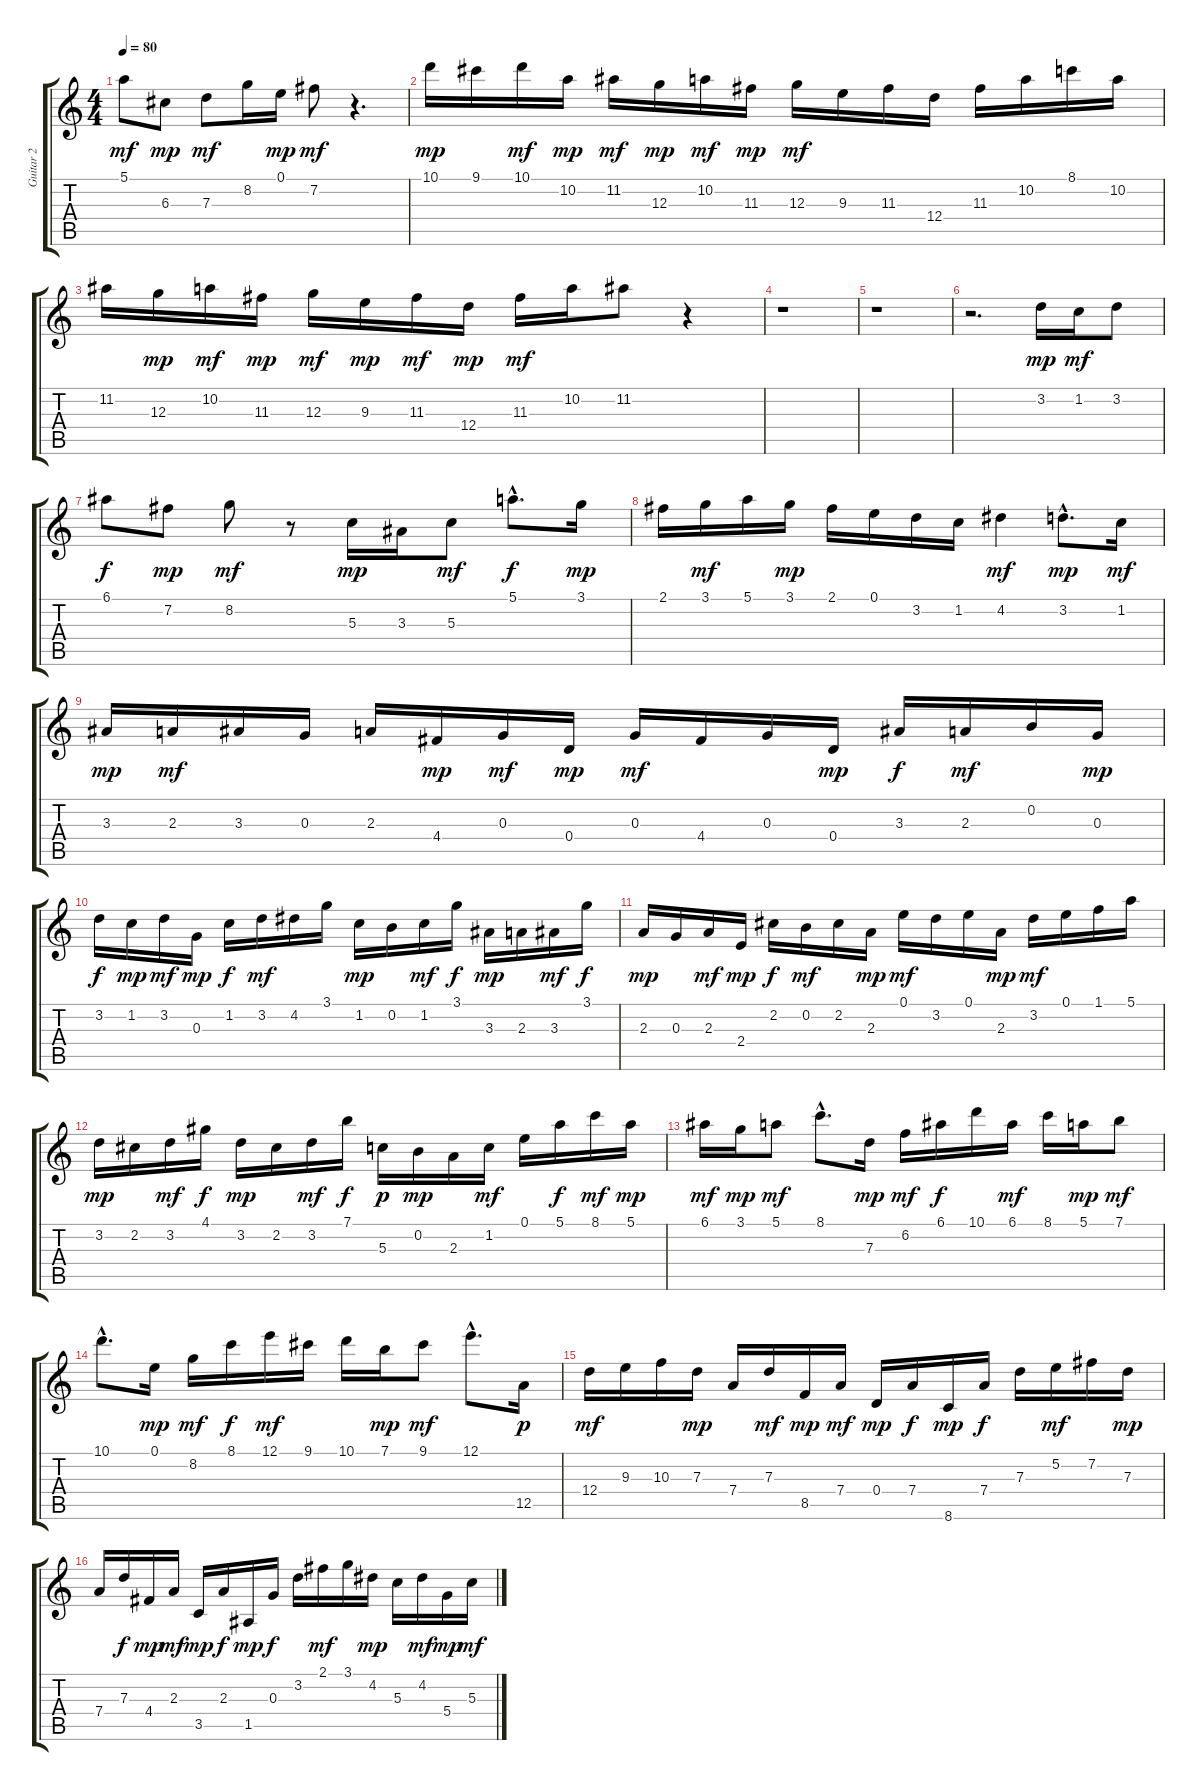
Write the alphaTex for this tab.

\track ("Guitar 2" "Guitar 2") {instrument acousticguitarnylon}
\staff {score tabs}
\tuning (E4 B3 G3 D3 A2 E2) {hide}
\ts (4 4)
\tempo 80
\clef g2
\ks c
5.1.8{dy mf} 6.3.8{dy mp} 7.3.8{dy mf} 8.2.16 0.1.16{dy mp} 7.2.8{dy mf} r.4{d} |
10.1.16{dy mp} 9.1.16 10.1.16{dy mf} 10.2.16{dy mp} 11.2.16{dy mf} 12.3.16{dy mp} 10.2.16{dy mf} 11.3.16{dy mp} 12.3.16{dy mf} 9.3.16 11.3.16 12.4.16 11.3.16 10.2.16 8.1.16 10.2.16 |
11.2.16 12.3.16{dy mp} 10.2.16{dy mf} 11.3.16{dy mp} 12.3.16{dy mf} 9.3.16{dy mp} 11.3.16{dy mf} 12.4.16{dy mp} 11.3.16{dy mf} 10.2.16 11.2.8 r.4 |
r.1 |
r.1 |
r.2{d} 3.2.16{dy mp} 1.2.16{dy mf} 3.2.8 |
6.1.8{dy f} 7.2.8{dy mp} 8.2.8{dy mf} r.8 5.3.16{dy mp} 3.3.16 5.3.8{dy mf} 5.1{hac}.8{d dy f} 3.1.16{dy mp} |
2.1.16 3.1.16{dy mf} 5.1.16 3.1.16{dy mp} 2.1.16 0.1.16 3.2.16 1.2.16 4.2.4{dy mf} 3.2{hac}.8{d dy mp} 1.2.16{dy mf} |
3.3.16{dy mp} 2.3.16{dy mf} 3.3.16 0.3.16 2.3.16 4.4.16{dy mp} 0.3.16{dy mf} 0.4.16{dy mp} 0.3.16{dy mf} 4.4.16 0.3.16 0.4.16{dy mp} 3.3.16{dy f} 2.3.16{dy mf} 0.2.16 0.3.16{dy mp} |
3.2.16{dy f} 1.2.16{dy mp} 3.2.16{dy mf} 0.3.16{dy mp} 1.2.16{dy f} 3.2.16{dy mf} 4.2.16 3.1.16 1.2.16{dy mp} 0.2.16 1.2.16{dy mf} 3.1.16{dy f} 3.3.16{dy mp} 2.3.16 3.3.16{dy mf} 3.1.16{dy f} |
2.3.16{dy mp} 0.3.16 2.3.16{dy mf} 2.4.16{dy mp} 2.2.16{dy f} 0.2.16{dy mf} 2.2.16 2.3.16{dy mp} 0.1.16{dy mf} 3.2.16 0.1.16 2.3.16{dy mp} 3.2.16{dy mf} 0.1.16 1.1.16 5.1.16 |
3.2.16{dy mp} 2.2.16 3.2.16{dy mf} 4.1.16{dy f} 3.2.16{dy mp} 2.2.16 3.2.16{dy mf} 7.1.16{dy f} 5.3.16{dy p} 0.2.16{dy mp} 2.3.16 1.2.16{dy mf} 0.1.16 5.1.16{dy f} 8.1.16{dy mf} 5.1.16{dy mp} |
6.1.16{dy mf} 3.1.16{dy mp} 5.1.8{dy mf} 8.1{hac}.8{d} 7.3.16{dy mp} 6.2.16{dy mf} 6.1.16{dy f} 10.1.16 6.1.16{dy mf} 8.1.16 5.1.16{dy mp} 7.1.8{dy mf} |
10.1{hac}.8{d} 0.1.16{dy mp} 8.2.16{dy mf} 8.1.16{dy f} 12.1.16{dy mf} 9.1.16 10.1.16 7.1.16{dy mp} 9.1.8{dy mf} 12.1{hac}.8{d} 12.5.16{dy p} |
12.4.16{dy mf} 9.3.16 10.3.16 7.3.16{dy mp} 7.4.16 7.3.16{dy mf} 8.5.16{dy mp} 7.4.16{dy mf} 0.4.16{dy mp} 7.4.16{dy f} 8.6.16{dy mp} 7.4.16{dy f} 7.3.16 5.2.16{dy mf} 7.2.16 7.3.16{dy mp} |
7.4.16 7.3.16{dy f} 4.4.16{dy mp} 2.3.16{dy mf} 3.5.16{dy mp} 2.3.16{dy f} 1.5.16{dy mp} 0.3.16{dy f} 3.2.16 2.1.16{dy mf} 3.1.16 4.2.16{dy mp} 5.3.16 4.2.16{dy mf} 5.4.16{dy mp} 5.3.16{dy mf}
